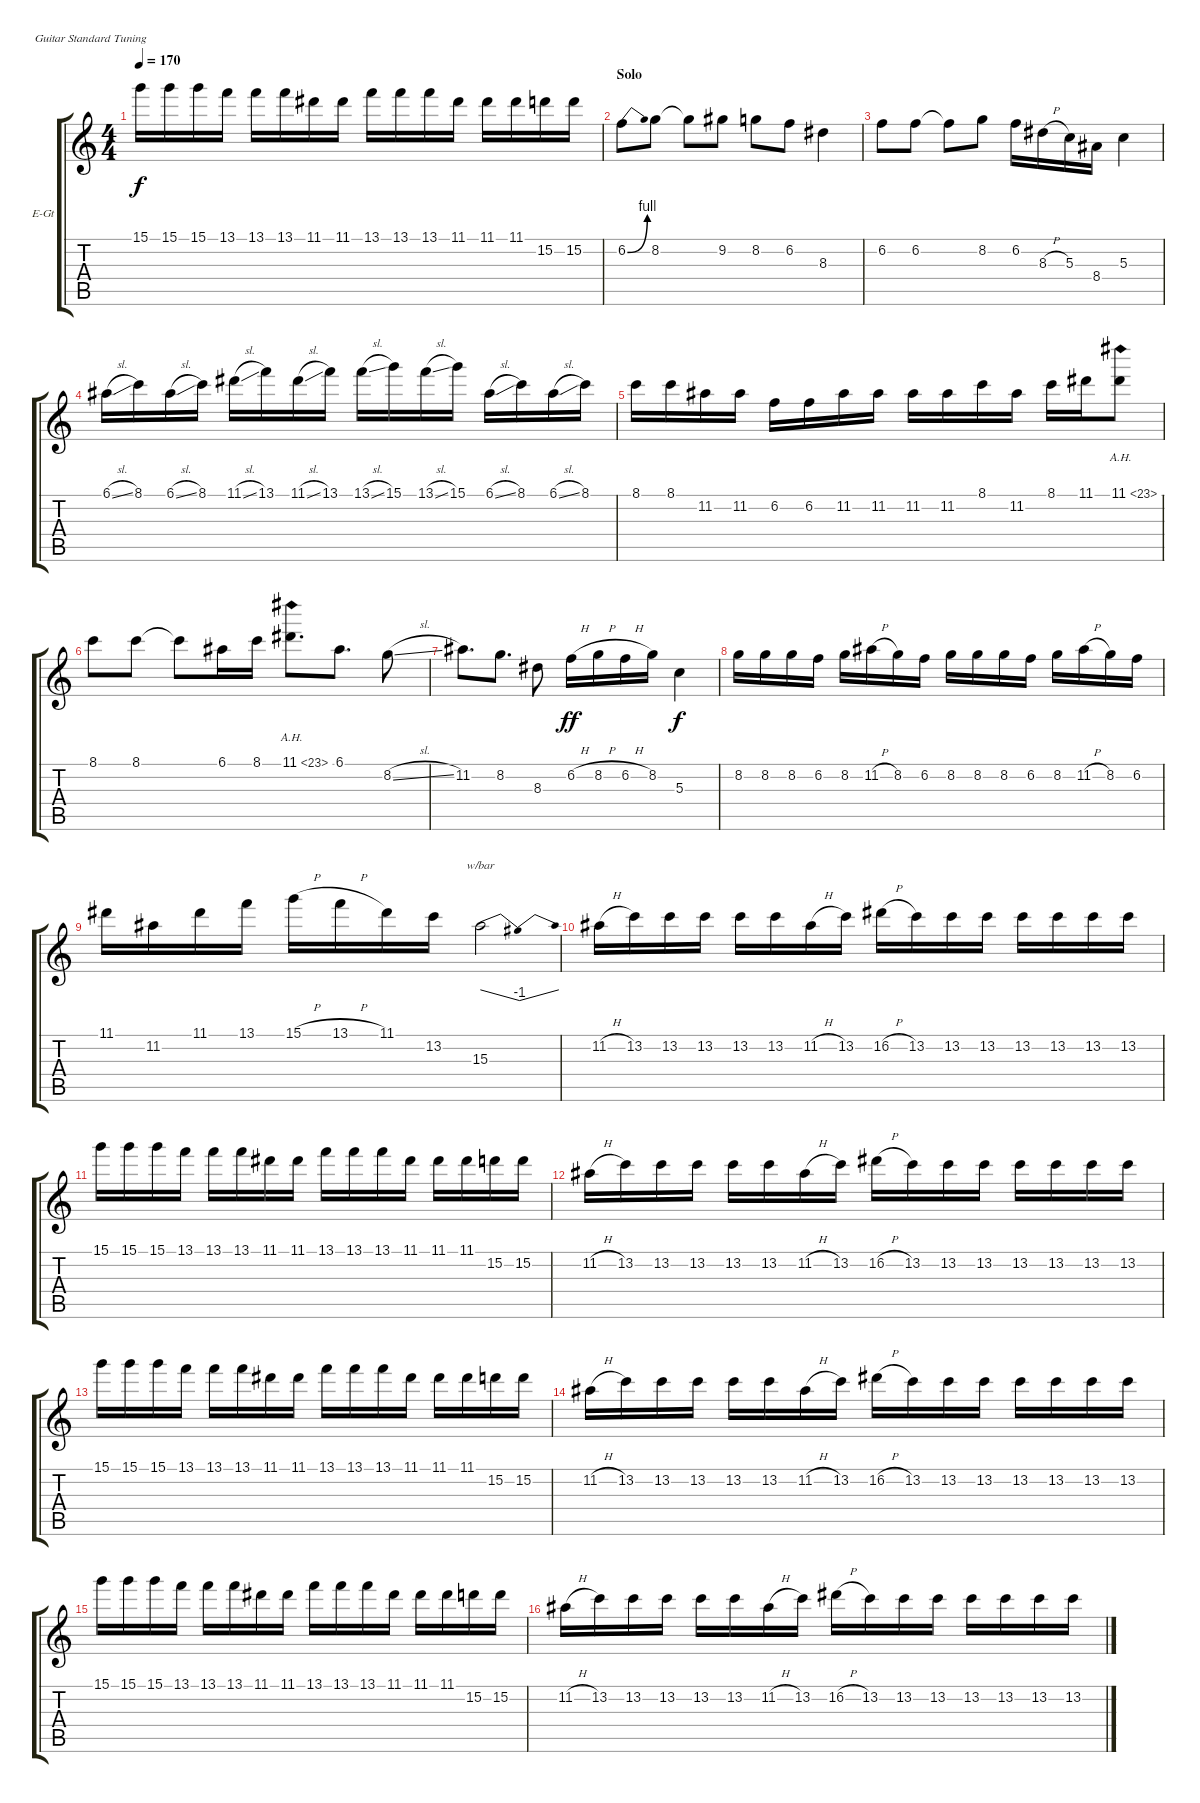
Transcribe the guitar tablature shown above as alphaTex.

\bracketExtendMode groupsimilarinstruments
\firstSystemTrackNameOrientation horizontal
\otherSystemsTrackNameOrientation horizontal
\track ("Lead 1" "E-Gt") {instrument overdrivenguitar}
\staff {score tabs}
\tuning (E4 B3 G3 D3 A2 E2)
\ts (4 4)
\tempo 170
\clef g2
\ks aminor
15.1.16{dy f} 15.1.16 15.1.16 13.1.16 13.1.16 13.1.16 11.1.16 11.1.16 13.1.16 13.1.16 13.1.16 11.1.16 11.1.16 11.1.16 15.2.16 15.2.16 |
\section ("" "Solo")
6.2{be (bend 0 0 60 4)}.8 8.2.8 8.2{t}.8 9.2.8 8.2.8 6.2.8 8.3.4 |
6.2.8 6.2.8 6.2{t}.8 8.2.8 6.2.16 8.3{h}.16 5.3.16 8.4.16 5.3.4 |
6.1{sl}.16 8.1.16 6.1{sl}.16 8.1.16 11.1{sl}.16 13.1.16 11.1{sl}.16 13.1.16 13.1{sl}.16 15.1.16 13.1{sl}.16 15.1.16 6.1{sl}.16 8.1.16 6.1{sl}.16 8.1.16 |
8.1.16 8.1.16 11.2.16 11.2.16 6.2.16 6.2.16 11.2.16 11.2.16 11.2.16 11.2.16 8.1.16 11.2.16 8.1.16 11.1.16 11.1{ah 12}.8 |
8.1.8 8.1.8 8.1{t}.8 6.1.16 8.1.16 11.1{ah 12}.8{d} 6.1.8{d} 8.2{sl}.8 |
11.2.8{d} 8.2.8{d} 8.3.8 6.2{h}.16{dy ff} 8.2{h}.16 6.2{h}.16 8.2.16 5.3.4{dy f} |
8.2.16 8.2.16 8.2.16 6.2.16 8.2.16 11.2{h}.16 8.2.16 6.2.16 8.2.16 8.2.16 8.2.16 6.2.16 8.2.16 11.2{h}.16 8.2.16 6.2.16 |
11.1.16 11.2.16 11.1.16 13.1.16 15.1{h}.16 13.1{h}.16 11.1.16 13.2.16 15.3.2{tbe (dip default 0 0 30 -4 60 0)} |
\section ("" "")
11.2{h}.16 13.2.16 13.2.16 13.2.16 13.2.16 13.2.16 11.2{h}.16 13.2.16 16.2{h}.16 13.2.16 13.2.16 13.2.16 13.2.16 13.2.16 13.2.16 13.2.16 |
15.1.16 15.1.16 15.1.16 13.1.16 13.1.16 13.1.16 11.1.16 11.1.16 13.1.16 13.1.16 13.1.16 11.1.16 11.1.16 11.1.16 15.2.16 15.2.16 |
11.2{h}.16 13.2.16 13.2.16 13.2.16 13.2.16 13.2.16 11.2{h}.16 13.2.16 16.2{h}.16 13.2.16 13.2.16 13.2.16 13.2.16 13.2.16 13.2.16 13.2.16 |
15.1.16 15.1.16 15.1.16 13.1.16 13.1.16 13.1.16 11.1.16 11.1.16 13.1.16 13.1.16 13.1.16 11.1.16 11.1.16 11.1.16 15.2.16 15.2.16 |
11.2{h}.16 13.2.16 13.2.16 13.2.16 13.2.16 13.2.16 11.2{h}.16 13.2.16 16.2{h}.16 13.2.16 13.2.16 13.2.16 13.2.16 13.2.16 13.2.16 13.2.16 |
15.1.16 15.1.16 15.1.16 13.1.16 13.1.16 13.1.16 11.1.16 11.1.16 13.1.16 13.1.16 13.1.16 11.1.16 11.1.16 11.1.16 15.2.16 15.2.16 |
11.2{h}.16 13.2.16 13.2.16 13.2.16 13.2.16 13.2.16 11.2{h}.16 13.2.16 16.2{h}.16 13.2.16 13.2.16 13.2.16 13.2.16 13.2.16 13.2.16 13.2.16
